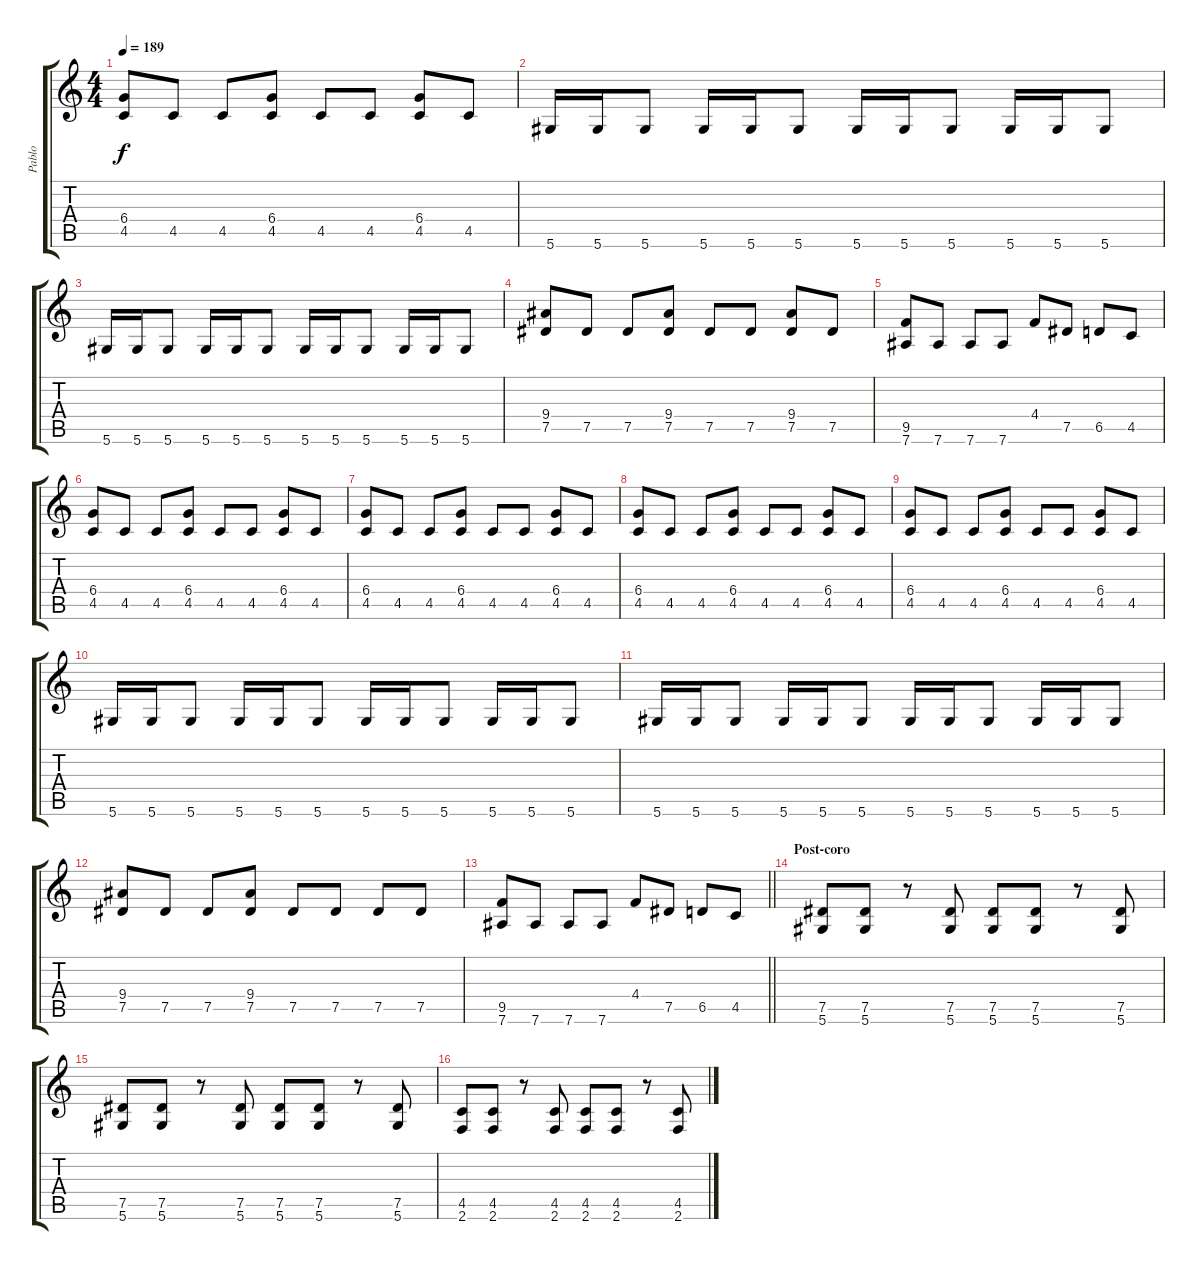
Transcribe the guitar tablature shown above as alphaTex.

\track ("Pablo" "Pablo") {instrument distortionguitar}
\staff {score tabs}
\tuning (Eb4 Bb3 Gb3 Db3 Ab2 Eb2) {hide}
\ts (4 4)
\tempo 189
\clef g2
\ks c
(6.4 4.5).8{dy f} 4.5.8 4.5.8 (6.4 4.5).8 4.5.8 4.5.8 (6.4 4.5).8 4.5.8 |
5.6.16 5.6.16 5.6.8 5.6.16 5.6.16 5.6.8 5.6.16 5.6.16 5.6.8 5.6.16 5.6.16 5.6.8 |
5.6.16 5.6.16 5.6.8 5.6.16 5.6.16 5.6.8 5.6.16 5.6.16 5.6.8 5.6.16 5.6.16 5.6.8 |
(9.4 7.5).8 7.5.8 7.5.8 (9.4 7.5).8 7.5.8 7.5.8 (9.4 7.5).8 7.5.8 |
(9.5 7.6).8 7.6.8 7.6.8 7.6.8 4.4.8 7.5.8 6.5.8 4.5.8 |
(6.4 4.5).8 4.5.8 4.5.8 (6.4 4.5).8 4.5.8 4.5.8 (6.4 4.5).8 4.5.8 |
(6.4 4.5).8 4.5.8 4.5.8 (6.4 4.5).8 4.5.8 4.5.8 (6.4 4.5).8 4.5.8 |
(6.4 4.5).8 4.5.8 4.5.8 (6.4 4.5).8 4.5.8 4.5.8 (6.4 4.5).8 4.5.8 |
(6.4 4.5).8 4.5.8 4.5.8 (6.4 4.5).8 4.5.8 4.5.8 (6.4 4.5).8 4.5.8 |
5.6.16 5.6.16 5.6.8 5.6.16 5.6.16 5.6.8 5.6.16 5.6.16 5.6.8 5.6.16 5.6.16 5.6.8 |
5.6.16 5.6.16 5.6.8 5.6.16 5.6.16 5.6.8 5.6.16 5.6.16 5.6.8 5.6.16 5.6.16 5.6.8 |
(9.4 7.5).8 7.5.8 7.5.8 (9.4 7.5).8 7.5.8 7.5.8 7.5.8 7.5.8 |
\barLineRight lightlight
(9.5 7.6).8 7.6.8 7.6.8 7.6.8 4.4.8 7.5.8 6.5.8 4.5.8 |
\section ("" "Post-coro")
(7.5 5.6).8 (7.5 5.6).8 r.8 (7.5 5.6).8 (7.5 5.6).8 (7.5 5.6).8 r.8 (7.5 5.6).8 |
(7.5 5.6).8 (7.5 5.6).8 r.8 (7.5 5.6).8 (7.5 5.6).8 (7.5 5.6).8 r.8 (7.5 5.6).8 |
(4.5 2.6).8 (4.5 2.6).8 r.8 (4.5 2.6).8 (4.5 2.6).8 (4.5 2.6).8 r.8 (4.5 2.6).8
